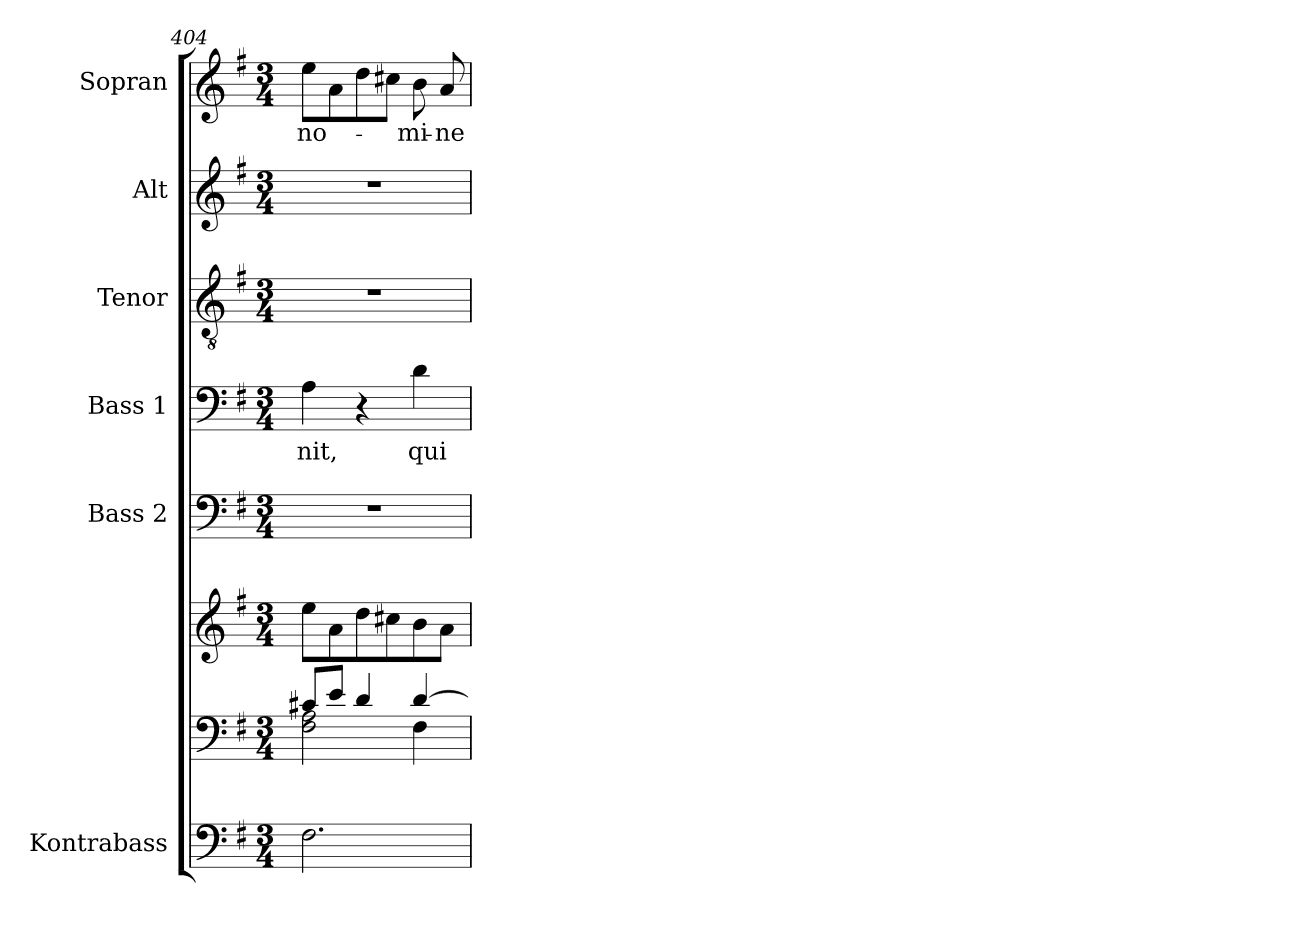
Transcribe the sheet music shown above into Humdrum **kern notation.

**kern	**kern	**kern	**kern	**kern	**text	**kern	**kern	**kern	**text
*part7	*part6	*part6	*part5	*part4	*part4	*part3	*part2	*part1	*part1
*staff8	*staff7	*staff6	*staff5	*staff4	*staff4	*staff3	*staff2	*staff1	*staff1
*I"Kontrabass	*	*	*I"Bass 2	*I"Bass 1	*	*I"Tenor	*I"Alt	*I"Sopran	*
*I'Kb.	*	*	*I'B. 2	*I'B. 1	*	*I'T.	*I'A.	*I'S.	*
*clefF4	*clefF4	*clefG2	*clefF4	*clefF4	*	*clefGv2	*clefG2	*clefG2	*
*ITrd7c12	*	*	*	*	*	*	*	*	*
*k[f#]	*k[f#]	*k[f#]	*k[f#]	*k[f#]	*	*k[f#]	*k[f#]	*k[f#]	*
*G:	*G:	*G:	*G:	*G:	*	*G:	*G:	*G:	*
*M3/4	*M3/4	*M3/4	*M3/4	*M3/4	*	*M3/4	*M3/4	*M3/4	*
=404	=404	=404	=404	=404	=404	=404	=404	=404	=404
*	*^	*	*	*	*	*	*	*	*
!	!	!	!	!	!	!LO:LY:b	!	!	!	!LO:LY:b
2.FF#\	8c#X/L	2F#\ 2A\	8ee\L	2.r	4A\	-nit,	2.r	2.r	8ee\L	no-
.	8e/J	.	8a\	.	.	.	.	.	8a\	.
.	4d/	.	8dd\	.	4r	.	.	.	8dd\	.
.	.	.	8cc#X\	.	.	.	.	.	8cc#X\J	.
!	!	!	!	!	!	!LO:LY:b	!	!	!	!LO:LY:b
.	[>4d/	4F#\	8b\	.	4d\	qui	.	.	8b\	-mi-
!	!	!	!	!	!	!	!	!	!	!LO:LY:b
.	.	.	8a\J	.	.	.	.	.	8a/	-ne
*	*v	*v	*	*	*	*	*	*	*	*
=	=	=	=	=	=	=	=	=	=
*-	*-	*-	*-	*-	*-	*-	*-	*-	*-
